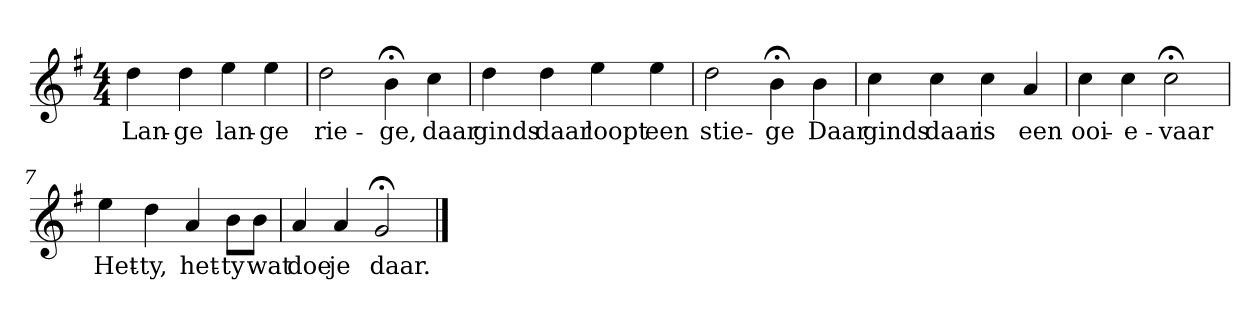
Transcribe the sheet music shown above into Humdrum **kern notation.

**kern	**text
*part1	*part1
*staff1	*staff1
*k[f#]	*
*G:	*
*M4/4	*
*MM120	*
=1	=1
4dd	Lan-
4dd	-ge
4ee	lan-
4ee	-ge
=2	=2
2dd	rie-
4b;<	-ge,
4cc	daar
=3	=3
4dd	ginds
4dd	daar
4ee	loopt
4ee	een
=4	=4
2dd	stie-
4b;<	-ge
4b	Daar
=5	=5
4cc	ginds
4cc	daar
4cc	is
4a	een
=6	=6
4cc	ooi-
4cc	-e-
2cc;<	-vaar
=7	=7
4ee	Het-
4dd	-ty,
4a	het-
8bL	-ty
8bJ	wat
=8	=8
4a	doe
4a	je
2g;<	daar.
==	==
*-	*-
